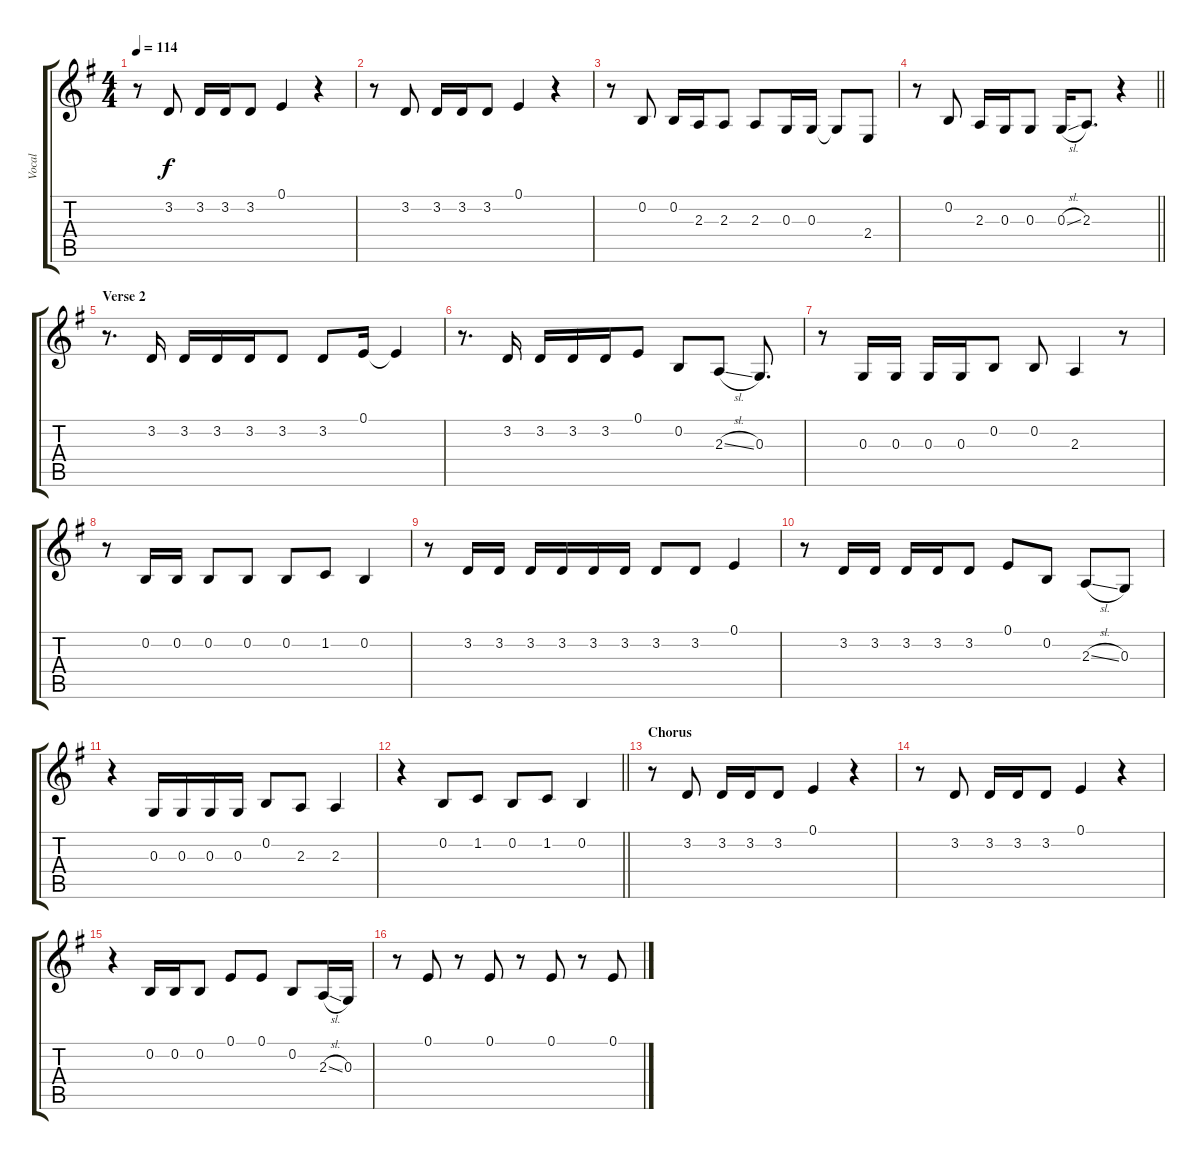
\track ("Vocal" "Vocal") {instrument mutedtrumpet}
\staff {score tabs}
\tuning (E4 B3 G3 D3 A2 E2) {hide}
\ts (4 4)
\tempo 114
\clef g2
\ks g
r.8{dy f} 3.2.8 3.2.16 3.2.16 3.2.8 0.1.4 r.4 |
r.8 3.2.8 3.2.16 3.2.16 3.2.8 0.1.4 r.4 |
r.8 0.2.8 0.2.16 2.3.16 2.3.8 2.3.8 0.3.16 0.3.16 0.3{t}.8 2.4.8 |
\barLineRight lightlight
r.8 0.2.8 2.3.16 0.3.16 0.3.8 0.3{sl}.16 2.3.8{d} r.4 |
\section ("" "Verse 2")
r.8{d} 3.2.16 3.2.16 3.2.16 3.2.16 3.2.8 3.2.8 0.1.16 0.1{t}.4 |
r.8{d} 3.2.16 3.2.16 3.2.16 3.2.16 0.1.8 0.2.8 2.3{sl}.8 0.3.8{d} |
r.8 0.3.16 0.3.16 0.3.16 0.3.16 0.2.8 0.2.8 2.3.4 r.8 |
r.8 0.2.16 0.2.16 0.2.8 0.2.8 0.2.8 1.2.8 0.2.4 |
r.8 3.2.16 3.2.16 3.2.16 3.2.16 3.2.16 3.2.16 3.2.8 3.2.8 0.1.4 |
r.8 3.2.16 3.2.16 3.2.16 3.2.16 3.2.8 0.1.8 0.2.8 2.3{sl}.8 0.3.8 |
r.4 0.3.16 0.3.16 0.3.16 0.3.16 0.2.8 2.3.8 2.3.4 |
\barLineRight lightlight
r.4 0.2.8 1.2.8 0.2.8 1.2.8 0.2.4 |
\section ("" "Chorus")
r.8 3.2.8 3.2.16 3.2.16 3.2.8 0.1.4 r.4 |
r.8 3.2.8 3.2.16 3.2.16 3.2.8 0.1.4 r.4 |
r.4 0.2.16 0.2.16 0.2.8 0.1.8 0.1.8 0.2.8 2.3{sl}.16 0.3.16 |
r.8 0.1.8 r.8 0.1.8 r.8 0.1.8 r.8 0.1.8
